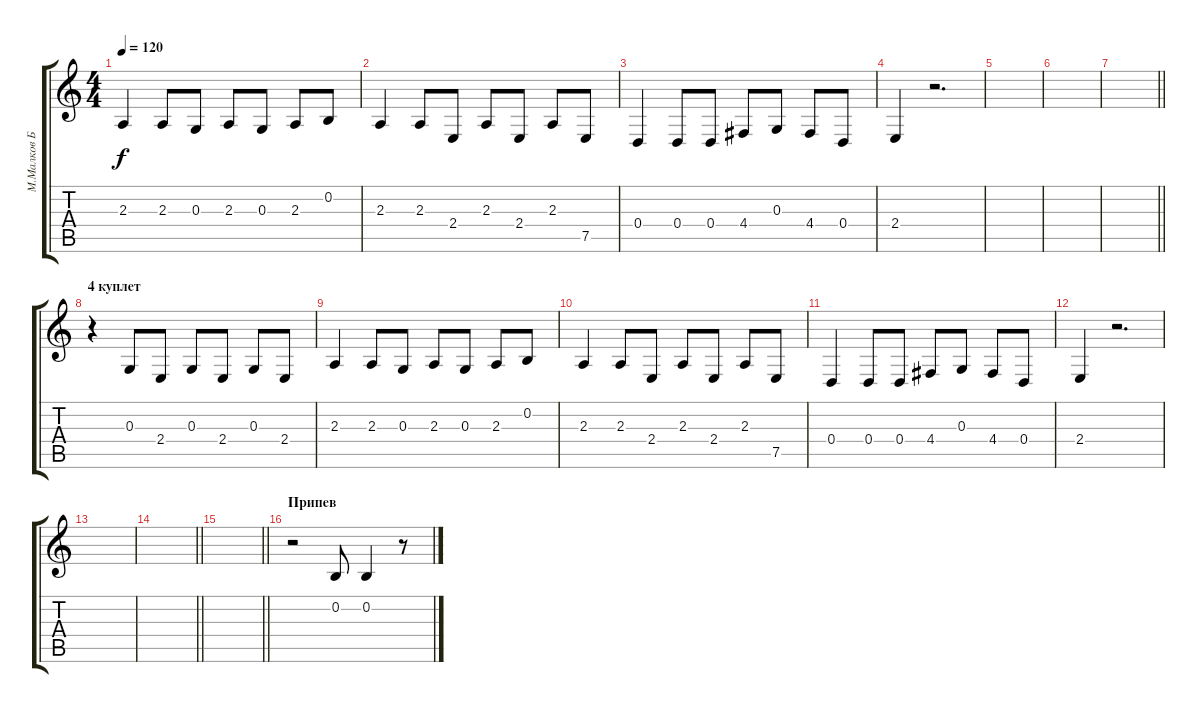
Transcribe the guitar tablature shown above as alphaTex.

\track ("М.Малков Бэк" "М.Малков Б") {instrument altosax}
\staff {score tabs}
\tuning (E4 B3 G3 D3 A2 E2) {hide}
\ts (4 4)
\tempo 120
\clef g2
\ks c
2.3.4{dy f} 2.3.8 0.3.8 2.3.8 0.3.8 2.3.8 0.2.8 |
2.3.4 2.3.8 2.4.8 2.3.8 2.4.8 2.3.8 7.5.8 |
0.4.4 0.4.8 0.4.8 4.4.8 0.3.8 4.4.8 0.4.8 |
2.4.4 r.2{d} |
|
|
\barLineRight lightlight
|
\section ("" "4 куплет")
r.4 0.3.8 2.4.8 0.3.8 2.4.8 0.3.8 2.4.8 |
2.3.4 2.3.8 0.3.8 2.3.8 0.3.8 2.3.8 0.2.8 |
2.3.4 2.3.8 2.4.8 2.3.8 2.4.8 2.3.8 7.5.8 |
0.4.4 0.4.8 0.4.8 4.4.8 0.3.8 4.4.8 0.4.8 |
2.4.4 r.2{d} |
|
\barLineRight lightlight
|
\barLineRight lightlight
|
\section ("" "Припев")
r.2 0.2.8 0.2.4 r.8
